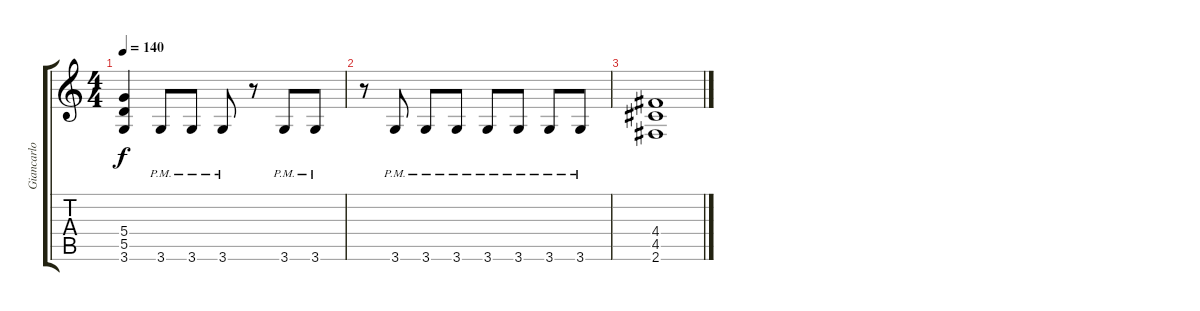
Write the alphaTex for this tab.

\track ("Giancarlo" "Giancarlo") {instrument distortionguitar}
\staff {score tabs}
\tuning (E4 B3 G3 D3 A2 E2) {hide}
\ts (4 4)
\tempo 140
\clef g2
\ks c
(5.4 5.5 3.6).4{dy f} 3.6{pm}.8 3.6{pm}.8 3.6{pm}.8 r.8 3.6{pm}.8 3.6{pm}.8 |
r.8 3.6{pm}.8 3.6{pm}.8 3.6{pm}.8 3.6{pm}.8 3.6{pm}.8 3.6{pm}.8 3.6{pm}.8 |
(4.4 4.5 2.6).1
